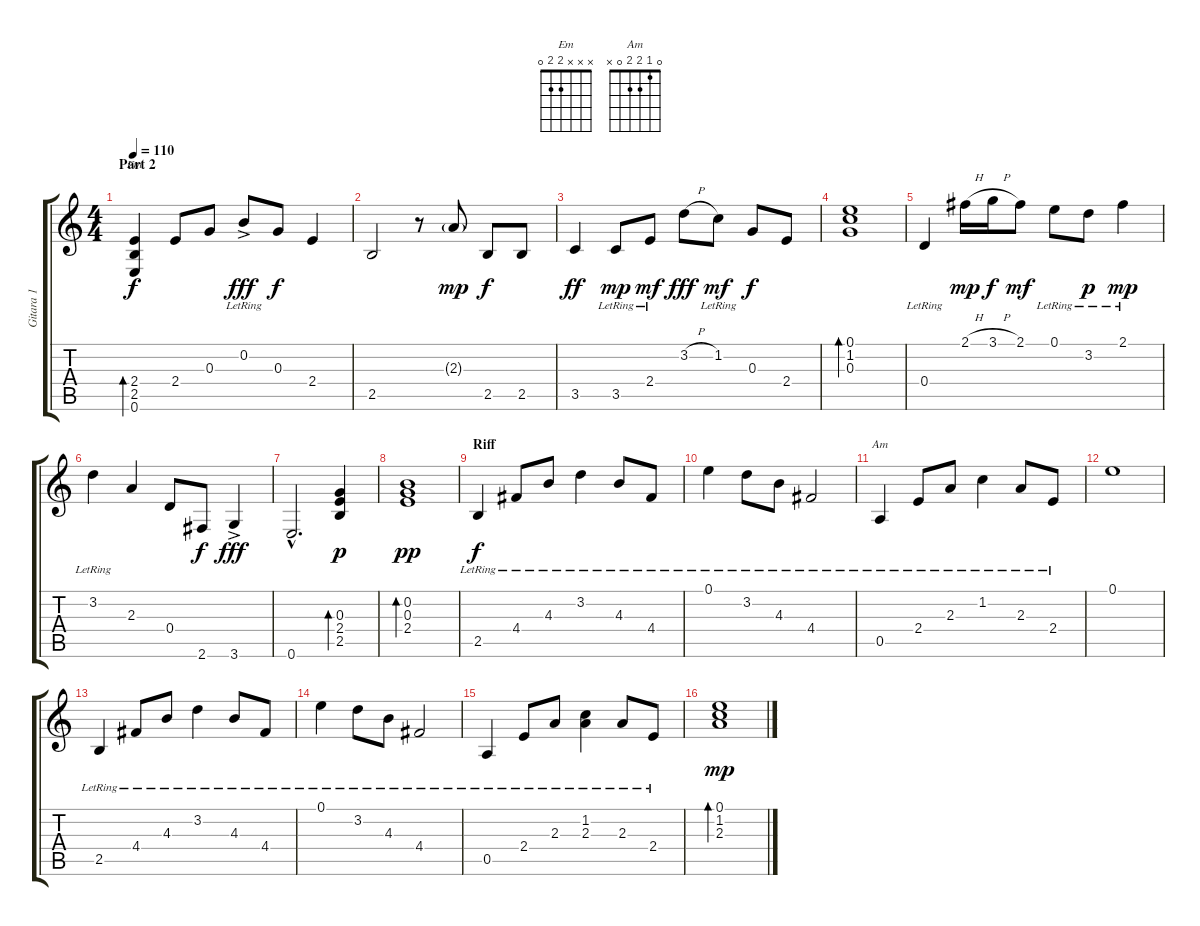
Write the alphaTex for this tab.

\track ("Gitara 1" "Gitara 1") {instrument acousticguitarsteel}
\staff {score tabs}
\tuning (E4 B3 G3 D3 A2 E2) {hide}
\chord ("Em" x x x 2 2 0)
\chord ("Am" 0 1 2 2 0 x)
\ts (4 4)
\section ("" "Part 2")
\tempo 110
\clef g2
\ks c
(2.4 2.5 0.6).4{bd 240 ch "Em" dy f} 2.4.8 0.3.8 0.2{ac lr}.8{dy fff} 0.3.8{dy f} 2.4.4 |
2.5.2 r.8 2.3{g}.8{dy mp} 2.5.8{dy f} 2.5.8 |
3.5.4{dy ff} 3.5{lr}.8{dy mp} 2.4{lr}.8{dy mf} 3.2{h}.8{dy fff} 1.2{lr}.8{dy mf} 0.3.8{dy f} 2.4.8 |
(0.1 1.2 0.3).1{bd 60} |
0.4{lr}.4 2.1{h}.16{dy mp} 3.1{h}.16{dy f} 2.1.8{dy mf} 0.1{lr}.8 3.2{lr}.8{dy p} 2.1{lr}.4{dy mp} |
3.2{lr}.4 2.3.4 0.4.8 2.6.8{dy f} 3.6{ac}.4{dy fff} |
0.6{hac}.2{d} (0.3 2.4 2.5).4{bd 480 dy p} |
(0.2 0.3 2.4).1{bd 240 dy pp} |
\section ("" "Riff")
2.5{lr}.4{dy f} 4.4{lr}.8 4.3{lr}.8 3.2{lr}.4 4.3{lr}.8 4.4{lr}.8 |
0.1{lr}.4 3.2{lr}.8 4.3{lr}.8 4.4{lr}.2 |
0.5{lr}.4{ch "Am"} 2.4{lr}.8 2.3{lr}.8 1.2{lr}.4 2.3{lr}.8 2.4{lr}.8 |
0.1.1 |
2.5{lr}.4 4.4{lr}.8 4.3{lr}.8 3.2{lr}.4 4.3{lr}.8 4.4{lr}.8 |
0.1{lr}.4 3.2{lr}.8 4.3{lr}.8 4.4{lr}.2 |
0.5{lr}.4 2.4{lr}.8 2.3{lr}.8 (1.2{lr} 2.3).4 2.3{lr}.8 2.4{lr}.8 |
(0.1 1.2 2.3).1{bd 60 dy mp}
